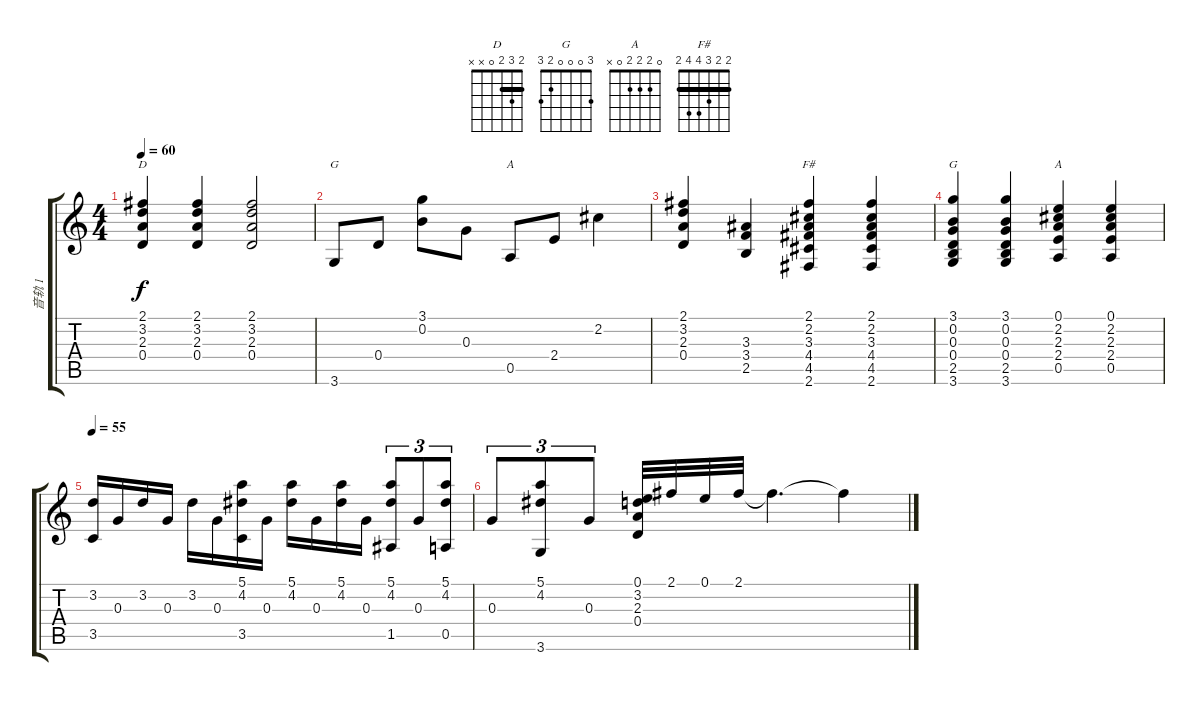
\track ("音轨 1" "音轨 1") {instrument acousticguitarsteel}
\staff {score tabs}
\tuning (E4 B3 G3 D3 A2 E2) {hide}
\chord ("D" 2 3 2 0 x x) {barre 2}
\chord ("G" x x x x x x)
\chord ("A" x x x x 0 x)
\chord ("F#" 2 2 3 4 4 2) {barre 2}
\chord ("G" 3 0 0 0 2 3)
\chord ("A" 0 2 2 2 0 x)
\ts (4 4)
\tempo 60
\clef g2
\ks c
(2.1 3.2 2.3 0.4).4{ch "D" dy f} (2.1 3.2 2.3 0.4).4 (2.1 3.2 2.3 0.4).2 |
3.6.8{ch "G"} 0.4.8 (3.1 0.2).8 0.3.8 0.5.8{ch "A"} 2.4.8 2.2.4 |
(2.1 3.2 2.3 0.4).4 (3.3 3.4 2.5).4 (2.1 2.2 3.3 4.4 4.5 2.6).4{ch "F#"} (2.1 2.2 3.3 4.4 4.5 2.6).4 |
(3.1 0.2 0.3 0.4 2.5 3.6).4{ch "G"} (3.1 0.2 0.3 0.4 2.5 3.6).4 (0.1 2.2 2.3 2.4 0.5).4{ch "A"} (0.1 2.2 2.3 2.4 0.5).4 |
\tempo 55
(3.2 3.5).16 0.3.16 3.2.16 0.3.16 3.2.16 0.3.16 (5.1 4.2 3.5).16 0.3.16 (5.1 4.2).16 0.3.16 (5.1 4.2).16 0.3.16 (5.1 4.2 1.5).8{tu (3 2)} 0.3.8{tu (3 2)} (5.1 4.2 0.5).8{tu (3 2)} |
0.3.8{tu (3 2)} (5.1 4.2 3.6).8{tu (3 2)} 0.3.8{tu (3 2)} (0.1 3.2 2.3 0.4).32 2.1.32 0.1.32 2.1.32 2.1{t}.4{d} 2.1{t}.4
